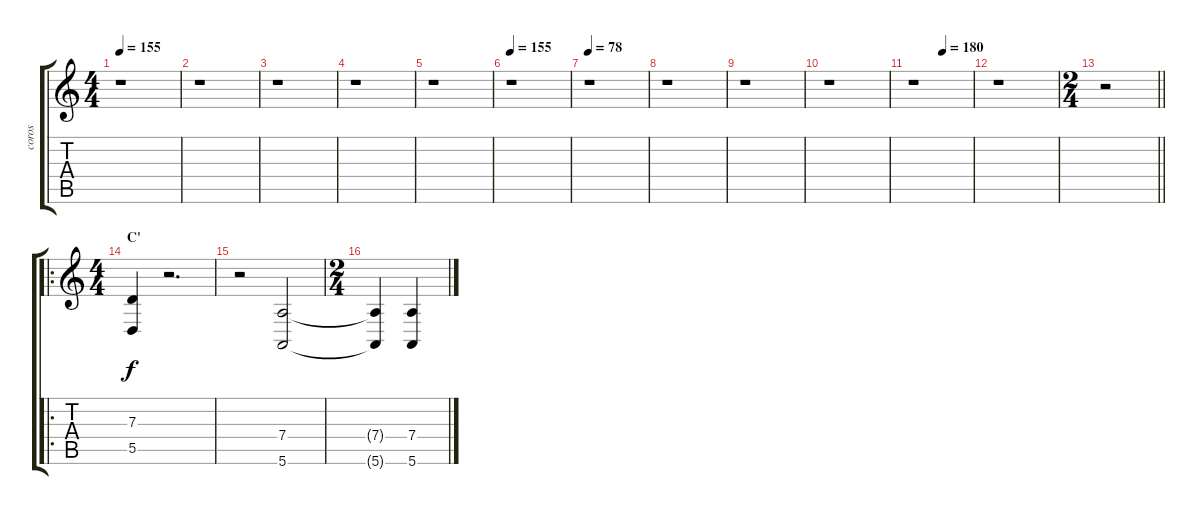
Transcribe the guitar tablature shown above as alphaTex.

\track ("coros" "coros") {instrument choiraahs}
\staff {score tabs}
\tuning (E4 B3 G3 D3 A2 E2) {hide}
\ts (4 4)
\tempo 155
\clef g2
\ks c
r.1{dy f} |
r.1 |
r.1 |
r.1 |
r.1 |
\tempo 155
r.1 |
\tempo 78
r.1 |
r.1 |
r.1 |
r.1 |
\tempo (180 0.5)
r.1 |
r.1 |
\ts (2 4)
\barLineRight lightlight
r.2 |
\ro
\ts (4 4)
\section ("" "C'")
(7.3 5.5).4{volume 9 balance 0 instrument choiraahs} r.2{d} |
r.2 (7.4 5.6).2 |
\ts (2 4)
(7.4{t} 5.6{t}).4 (7.4 5.6).4
